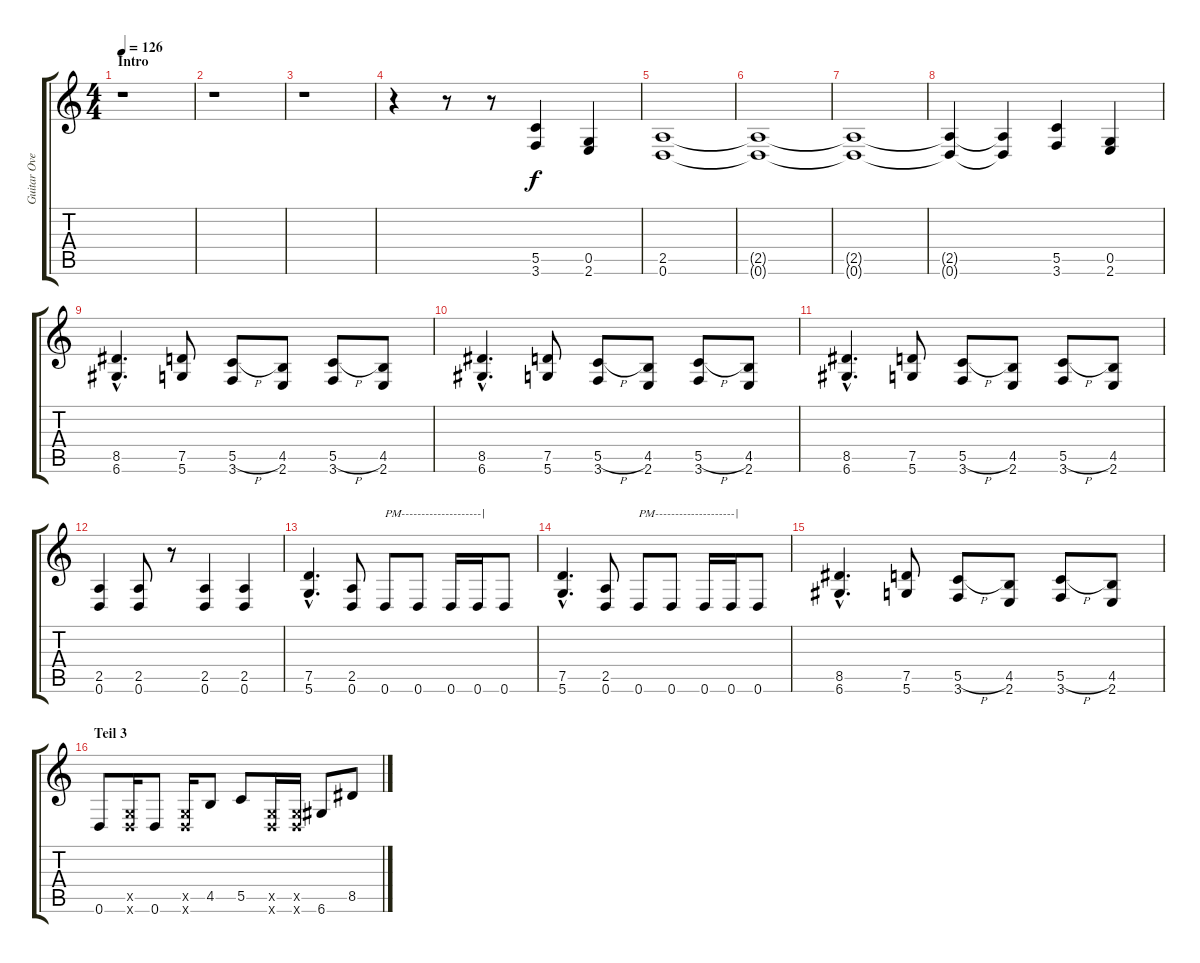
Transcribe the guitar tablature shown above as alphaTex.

\track ("Guitar Overdubs" "Guitar Ove") {instrument overdrivenguitar}
\staff {score tabs}
\tuning (D4 A3 F3 C3 G2 D2) {hide}
\ts (4 4)
\section ("" "Intro")
\tempo 126
\clef g2
\ks c
r.1{dy f instrument overdrivenguitar} |
r.1 |
r.1 |
r.4 r.8 r.8 (5.5 3.6).4 (0.5 2.6).4 |
(2.5 0.6).1 |
(2.5{t} 0.6{t}).1 |
(2.5{t} 0.6{t}).1 |
(2.5{t} 0.6{t}).4 (2.5{t} 0.6{t}).4 (5.5 3.6).4 (0.5 2.6).4 |
(8.5{hac} 6.6{hac}).4{d} (7.5 5.6).8 (5.5{h} 3.6).8 (4.5 2.6).8 (5.5{h} 3.6).8 (4.5 2.6).8 |
(8.5{hac} 6.6{hac}).4{d} (7.5 5.6).8 (5.5{h} 3.6).8 (4.5 2.6).8 (5.5{h} 3.6).8 (4.5 2.6).8 |
(8.5{hac} 6.6{hac}).4{d} (7.5 5.6).8 (5.5{h} 3.6).8 (4.5 2.6).8 (5.5{h} 3.6).8 (4.5 2.6).8 |
(2.5 0.6).4 (2.5 0.6).8 r.8 (2.5 0.6).4 (2.5 0.6).4 |
(7.5{hac} 5.6{hac}).4{d} (2.5 0.6).8 0.6.8{txt "PM--------------------|"} 0.6.8 0.6.16 0.6.16 0.6.8 |
(7.5{hac} 5.6{hac}).4{d} (2.5 0.6).8 0.6.8{txt "PM--------------------|"} 0.6.8 0.6.16 0.6.16 0.6.8 |
(8.5{hac} 6.6{hac}).4{d} (7.5 5.6).8 (5.5{h} 3.6).8 (4.5 2.6).8 (5.5{h} 3.6).8 (4.5 2.6).8 |
\section ("" "Teil 3")
0.6.8 (0.5{x} 0.6{x}).16 0.6.8 (0.5{x} 0.6{x}).16 4.5.8 5.5.8 (0.5{x} 0.6{x}).16 (0.5{x} 0.6{x}).16 6.6.8 8.5.8
